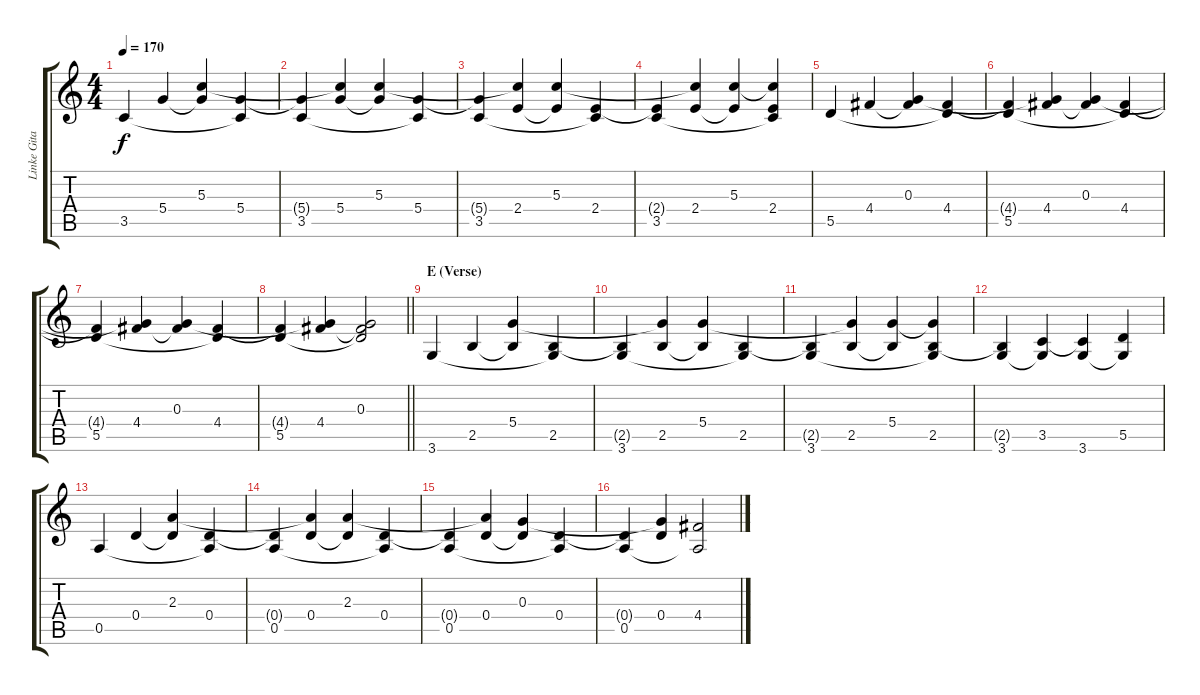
\track ("Linke Gitarre" "Linke Gita") {instrument distortionguitar}
\staff {score tabs}
\tuning (E4 B3 G3 D3 A2 E2) {hide}
\ts (4 4)
\tempo 170
\clef g2
\ks c
3.5.4{dy f} 5.4.4 (5.3 5.4{t}).4 (5.4 3.5{t}).4 |
(5.4{t} 3.5).4 (5.3{t} 5.4).4 (5.3 5.4{t}).4 (5.4 3.5{t}).4 |
(5.4{t} 3.5).4 (5.3{t} 2.4).4 (5.3 2.4{t}).4 (2.4 3.5{t}).4 |
(2.4{t} 3.5).4 (5.3{t} 2.4).4 (5.3 2.4{t}).4 (5.3{t} 2.4 3.5{t}).4 |
5.5.4 4.4.4 (0.3 4.4{t}).4 (4.4 5.5{t}).4 |
(4.4{t} 5.5).4 (0.3{t} 4.4).4 (0.3 4.4{t}).4 (4.4 5.5{t}).4 |
(4.4{t} 5.5).4 (0.3{t} 4.4).4 (0.3 4.4{t}).4 (4.4 5.5{t}).4 |
\barLineRight lightlight
(4.4{t} 5.5).4 (0.3{t} 4.4).4 (0.3 4.4{t} 5.5{t}).2 |
\section ("" "E (Verse)  ")
3.6.4 2.5.4 (5.4 2.5{t}).4 (2.5 3.6{t}).4 |
(2.5{t} 3.6).4 (5.4{t} 2.5).4 (5.4 2.5{t}).4 (2.5 3.6{t}).4 |
(2.5{t} 3.6).4 (5.4{t} 2.5).4 (5.4 2.5{t}).4 (5.4{t} 2.5 3.6{t}).4 |
(2.5{t} 3.6).4 (3.5 3.6{t}).4 (3.5{t} 3.6).4 (5.5 3.6{t}).4 |
0.5.4 0.4.4 (2.3 0.4{t}).4 (0.4 0.5{t}).4 |
(0.4{t} 0.5).4 (2.3{t} 0.4).4 (2.3 0.4{t}).4 (0.4 0.5{t}).4 |
(0.4{t} 0.5).4 (2.3{t} 0.4).4 (0.3 0.4{t}).4 (0.4 0.5{t}).4 |
(0.4{t} 0.5).4 (0.3{t} 0.4).4 (4.4 0.5{t}).2
